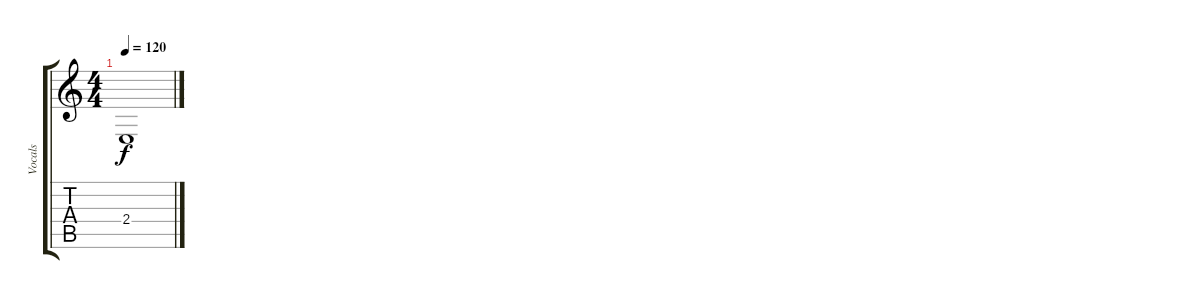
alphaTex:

\track ("Vocals" "Vocals") {instrument trumpet}
\staff {score tabs}
\tuning (E4 B3 G3 D3 A2 E2) {hide}
\ts (4 4)
\tempo 120
\clef g2
\ks c
2.4{t}.1{dy f}
